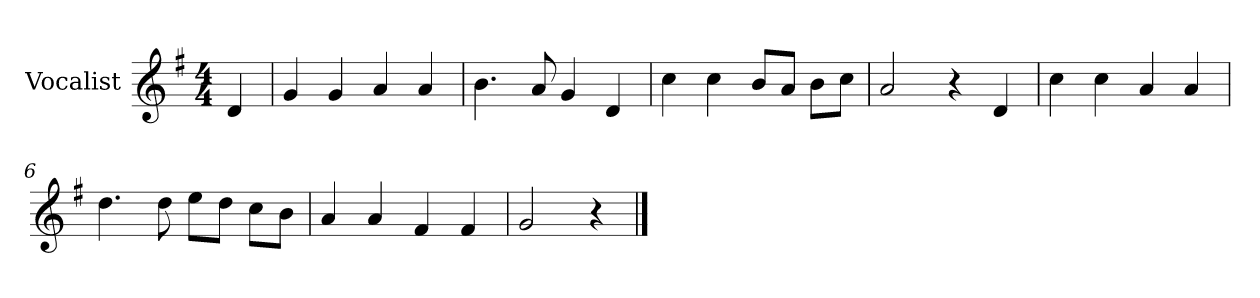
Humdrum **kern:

**kern
*part1
*staff1
*I"Vocalist
*k[f#]
*G:
*M4/4
=
4d
=1
4g
4g
4a
4a
=2
4.b
8a
4g
4d
=3
4cc
4cc
8bL
8aJ
8bL
8ccJ
=4
2a
4r
4d
=5
4cc
4cc
4a
4a
=6
4.dd
8dd
8eeL
8ddJ
8ccL
8bJ
=7
4a
4a
4f#
4f#
=8
2g
4r
==
*-
